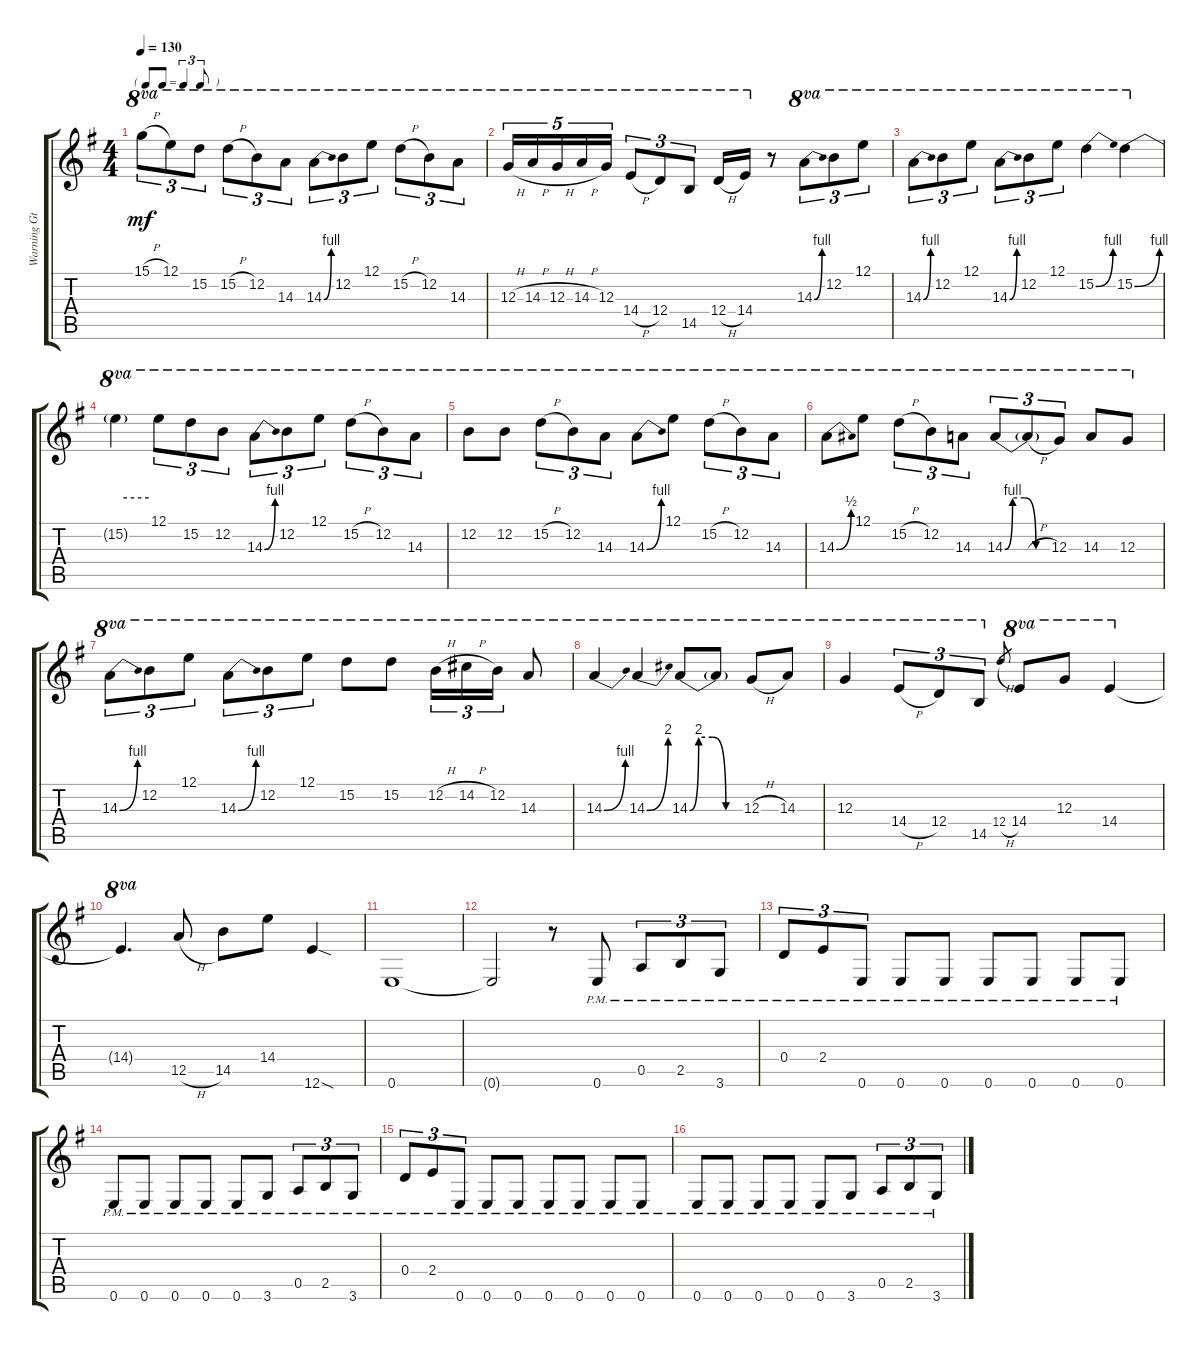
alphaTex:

\track ("Warning Gtr. 1 (Dist.)" "Warning Gt") {instrument distortionguitar}
\staff {score tabs}
\tuning (E4 B3 G3 D3 A2 E2) {hide}
\ts (4 4)
\tf triplet8th
\tempo 130
\clef g2
\ks g
15.1{h}.8{tu (3 2) ot 8va dy mf} 12.1.8{tu (3 2) ot 8va} 15.2.8{tu (3 2) ot 8va} 15.2{h}.8{tu (3 2) ot 8va} 12.2.8{tu (3 2) ot 8va} 14.3.8{tu (3 2) ot 8va} 14.3{be (bend 0 0 60 4)}.8{tu (3 2) ot 8va} 12.2.8{tu (3 2) ot 8va} 12.1.8{tu (3 2) ot 8va} 15.2{h}.8{tu (3 2) ot 8va} 12.2.8{tu (3 2) ot 8va} 14.3.8{tu (3 2) ot 8va} |
12.3{h}.16{tu (5 4) ot 8va} 14.3{h}.16{tu (5 4) ot 8va} 12.3{h}.16{tu (5 4) ot 8va} 14.3{h}.16{tu (5 4) ot 8va} 12.3.16{tu (5 4) ot 8va} 14.4{h}.8{tu (3 2) ot 8va} 12.4.8{tu (3 2) ot 8va} 14.5.8{tu (3 2) ot 8va} 12.4{h}.16{ot 8va} 14.4.16{ot 8va} r.8 14.3{be (bend 0 0 60 4)}.8{tu (3 2) ot 8va} 12.2.8{tu (3 2) ot 8va} 12.1.8{tu (3 2) ot 8va} |
14.3{be (bend 0 0 60 4)}.8{tu (3 2) ot 8va} 12.2.8{tu (3 2) ot 8va} 12.1.8{tu (3 2) ot 8va} 14.3{be (bend 0 0 60 4)}.8{tu (3 2) ot 8va} 12.2.8{tu (3 2) ot 8va} 12.1.8{tu (3 2) ot 8va} 15.2{be (bend 0 0 60 4)}.4{ot 8va} 15.2{be (bend 0 0 60 4)}.4{ot 8va} |
15.2{be (hold 0 4 60 4) t}.4{ot 8va} 12.1.8{tu (3 2) ot 8va} 15.2.8{tu (3 2) ot 8va} 12.2.8{tu (3 2) ot 8va} 14.3{be (bend 0 0 60 4)}.8{tu (3 2) ot 8va} 12.2.8{tu (3 2) ot 8va} 12.1.8{tu (3 2) ot 8va} 15.2{h}.8{tu (3 2) ot 8va} 12.2.8{tu (3 2) ot 8va} 14.3.8{tu (3 2) ot 8va} |
12.2.8{ot 8va} 12.2.8{ot 8va} 15.2{h}.8{tu (3 2) ot 8va} 12.2.8{tu (3 2) ot 8va} 14.3.8{tu (3 2) ot 8va} 14.3{be (bend 0 0 60 4)}.8{ot 8va} 12.1.8{ot 8va} 15.2{h}.8{tu (3 2) ot 8va} 12.2.8{tu (3 2) ot 8va} 14.3.8{tu (3 2) ot 8va} |
14.3{be (bend 0 0 60 2)}.8{ot 8va} 12.1.8{ot 8va} 15.2{h}.8{tu (3 2) ot 8va} 12.2.8{tu (3 2) ot 8va} 14.3.8{tu (3 2) ot 8va} 14.3{be (custom 0 0 10 4 25 4 40 0 60 0)}.8{tu (3 2) ot 8va} 14.3{h t}.8{tu (3 2) ot 8va} 12.3.8{tu (3 2) ot 8va} 14.3.8{ot 8va} 12.3.8{ot 8va} |
14.3{be (bend 0 0 60 4)}.8{tu (3 2) ot 8va} 12.2.8{tu (3 2) ot 8va} 12.1.8{tu (3 2) ot 8va} 14.3{be (bend 0 0 60 4)}.8{tu (3 2) ot 8va} 12.2.8{tu (3 2) ot 8va} 12.1.8{tu (3 2) ot 8va} 15.2.8{ot 8va} 15.2.8{ot 8va} 12.2{h}.16{tu (3 2) ot 8va} 14.2{h}.16{tu (3 2) ot 8va} 12.2.16{tu (3 2) ot 8va} 14.3.8{ot 8va} |
14.3{be (bend 0 0 60 4)}.4{ot 8va} 14.3{be (bend 0 0 60 8)}.4{ot 8va} 14.3{be (custom 0 0 10 8 25 8 40 0 60 0)}.8{ot 8va} 14.3{t}.8{ot 8va} 12.3{h}.8{ot 8va} 14.3.8{ot 8va} |
12.3.4{ot 8va} 14.4{h}.8{tu (3 2) ot 8va} 12.4.8{tu (3 2) ot 8va} 14.5.8{tu (3 2) ot 8va} 12.4{h}.8{gr} 14.4.8{ot 8va} 12.3.8{ot 8va} 14.4.4{ot 8va} |
14.4{t}.4{d ot 8va} 12.5{h}.8 14.5.8 14.4.8 12.6{sod}.4 |
0.6.1 |
0.6{t}.2 r.8 0.6{pm}.8 0.5{pm}.8{tu (3 2)} 2.5{pm}.8{tu (3 2)} 3.6{pm}.8{tu (3 2)} |
0.4{pm}.8{tu (3 2)} 2.4{pm}.8{tu (3 2)} 0.6{pm}.8{tu (3 2)} 0.6{pm}.8 0.6{pm}.8 0.6{pm}.8 0.6{pm}.8 0.6{pm}.8 0.6{pm}.8 |
0.6{pm}.8 0.6{pm}.8 0.6{pm}.8 0.6{pm}.8 0.6{pm}.8 3.6{pm}.8 0.5{pm}.8{tu (3 2)} 2.5{pm}.8{tu (3 2)} 3.6{pm}.8{tu (3 2)} |
0.4{pm}.8{tu (3 2)} 2.4{pm}.8{tu (3 2)} 0.6{pm}.8{tu (3 2)} 0.6{pm}.8 0.6{pm}.8 0.6{pm}.8 0.6{pm}.8 0.6{pm}.8 0.6{pm}.8 |
0.6{pm}.8 0.6{pm}.8 0.6{pm}.8 0.6{pm}.8 0.6{pm}.8 3.6{pm}.8 0.5{pm}.8{tu (3 2)} 2.5{pm}.8{tu (3 2)} 3.6{pm}.8{tu (3 2)}
